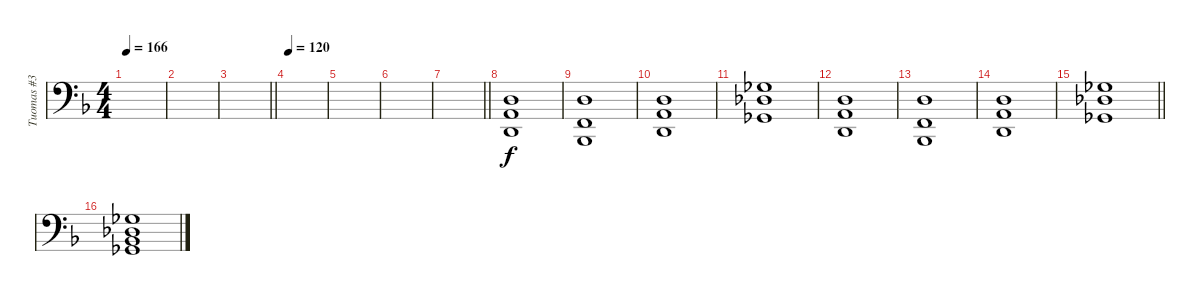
\track ("Tuomas #3" "Tuomas #3") {instrument stringensemble1}
\staff {score}
\tuning (G2 D2 A1 E1 B0) {hide}
\ts (4 4)
\tempo 166
\clef f4
\ks f
|
|
\barLineRight lightlight
|
\section ("" "")
\tempo 120
|
|
|
\barLineRight lightlight
|
\section ("" "")
(12.2 12.3 10.4).1{volume 8} |
(12.2 13.4 11.5).1 |
(12.2 12.3 10.4).1 |
(16.2 16.3 14.4).1 |
(12.2 12.3 10.4).1 |
(12.2 13.4 11.5).1 |
(12.2 12.3 10.4).1 |
\barLineRight lightlight
(16.2 16.3 14.4).1 |
\section ("" "")
(16.2 16.3 18.4 19.5).1
